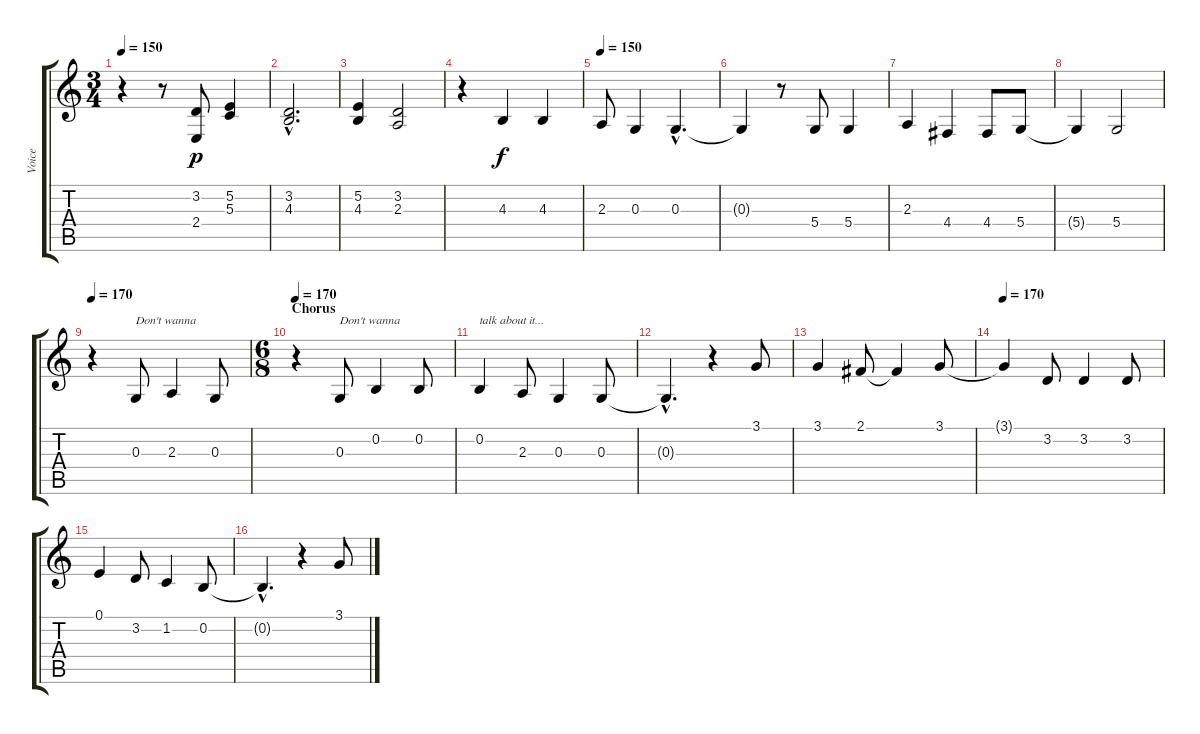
\track ("Voice" "Voice") {instrument clarinet}
\staff {score tabs}
\tuning (E4 B3 G3 D3 A2 E2) {hide}
\ts (3 4)
\tempo 150
\clef g2
\ks c
r.4{dy f} r.8 (3.2 2.4).8{dy p} (5.2 5.3).4 |
(3.2{hac} 4.3{hac}).2{d} |
(5.2 4.3).4 (3.2 2.3).2 |
r.4 4.3.4{dy f} 4.3.4 |
\tempo 150
2.3.8 0.3.4 0.3{hac}.4{d} |
0.3{t}.4 r.8 5.4.8 5.4.4 |
2.3.4 4.4.4 4.4.8 5.4.8 |
5.4{t}.4 5.4.2 |
\tempo 170
r.4 0.3.8{txt "Don't wanna"} 2.3.4 0.3.8 |
\ts (6 8)
\section ("" "Chorus")
\tempo 170
r.4 0.3.8{txt "Don't wanna"} 0.2.4 0.2.8 |
0.2.4{txt "talk about it..."} 2.3.8 0.3.4 0.3.8 |
0.3{hac t}.4{d} r.4 3.1.8 |
3.1.4 2.1.8 2.1{t}.4 3.1.8 |
\tempo 170
3.1{t}.4 3.2.8 3.2.4 3.2.8 |
0.1.4 3.2.8 1.2.4 0.2.8 |
0.2{hac t}.4{d} r.4 3.1.8
